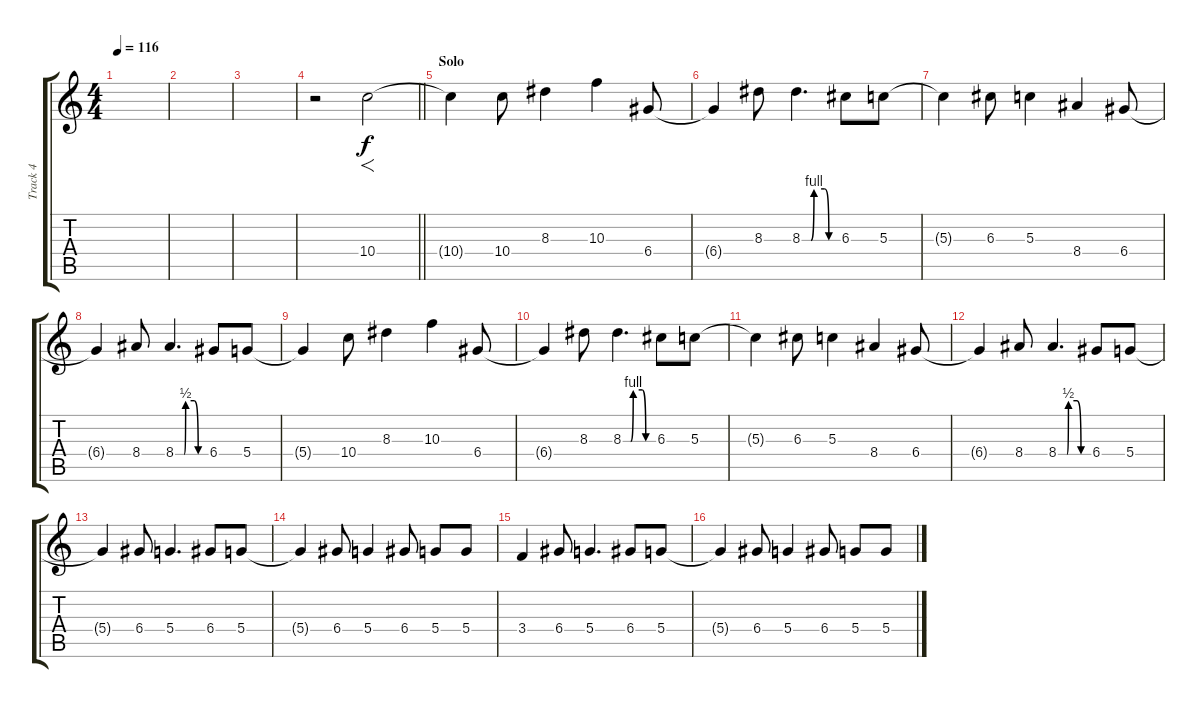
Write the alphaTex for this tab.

\track ("Track 4" "Track 4") {instrument overdrivenguitar}
\staff {score tabs}
\tuning (E4 B3 G3 D3 A2 E2) {hide}
\ts (4 4)
\tempo 116
\clef g2
\ks c
|
|
|
\barLineRight lightlight
r.2 10.4.2{f} |
\section ("" "Solo")
10.4{t}.4 10.4.8 8.3.4 10.3.4 6.4.8 |
6.4{t}.4 8.3.8 8.3{be (custom 0 0 15 0 20 4 38 4 45 0 60 0)}.4{d} 6.3.8 5.3.8 |
5.3{t}.4 6.3.8 5.3.4 8.4.4 6.4.8 |
6.4{t}.4 8.4.8 8.4{be (custom 0 0 17 0 20 2 37 2 45 0 60 0)}.4{d} 6.4.8 5.4.8 |
5.4{t}.4 10.4.8 8.3.4 10.3.4 6.4.8 |
6.4{t}.4 8.3.8 8.3{be (custom 0 0 15 0 20 4 38 4 45 0 60 0)}.4{d} 6.3.8 5.3.8 |
5.3{t}.4 6.3.8 5.3.4 8.4.4 6.4.8 |
6.4{t}.4 8.4.8 8.4{be (custom 0 0 17 0 20 2 37 2 45 0 60 0)}.4{d} 6.4.8 5.4.8 |
5.4{t}.4 6.4.8 5.4.4{d} 6.4.8 5.4.8 |
5.4{t}.4 6.4.8 5.4.4 6.4.8 5.4.8 5.4.8 |
3.4.4 6.4.8 5.4.4{d} 6.4.8 5.4.8 |
5.4{t}.4 6.4.8 5.4.4 6.4.8 5.4.8 5.4.8
